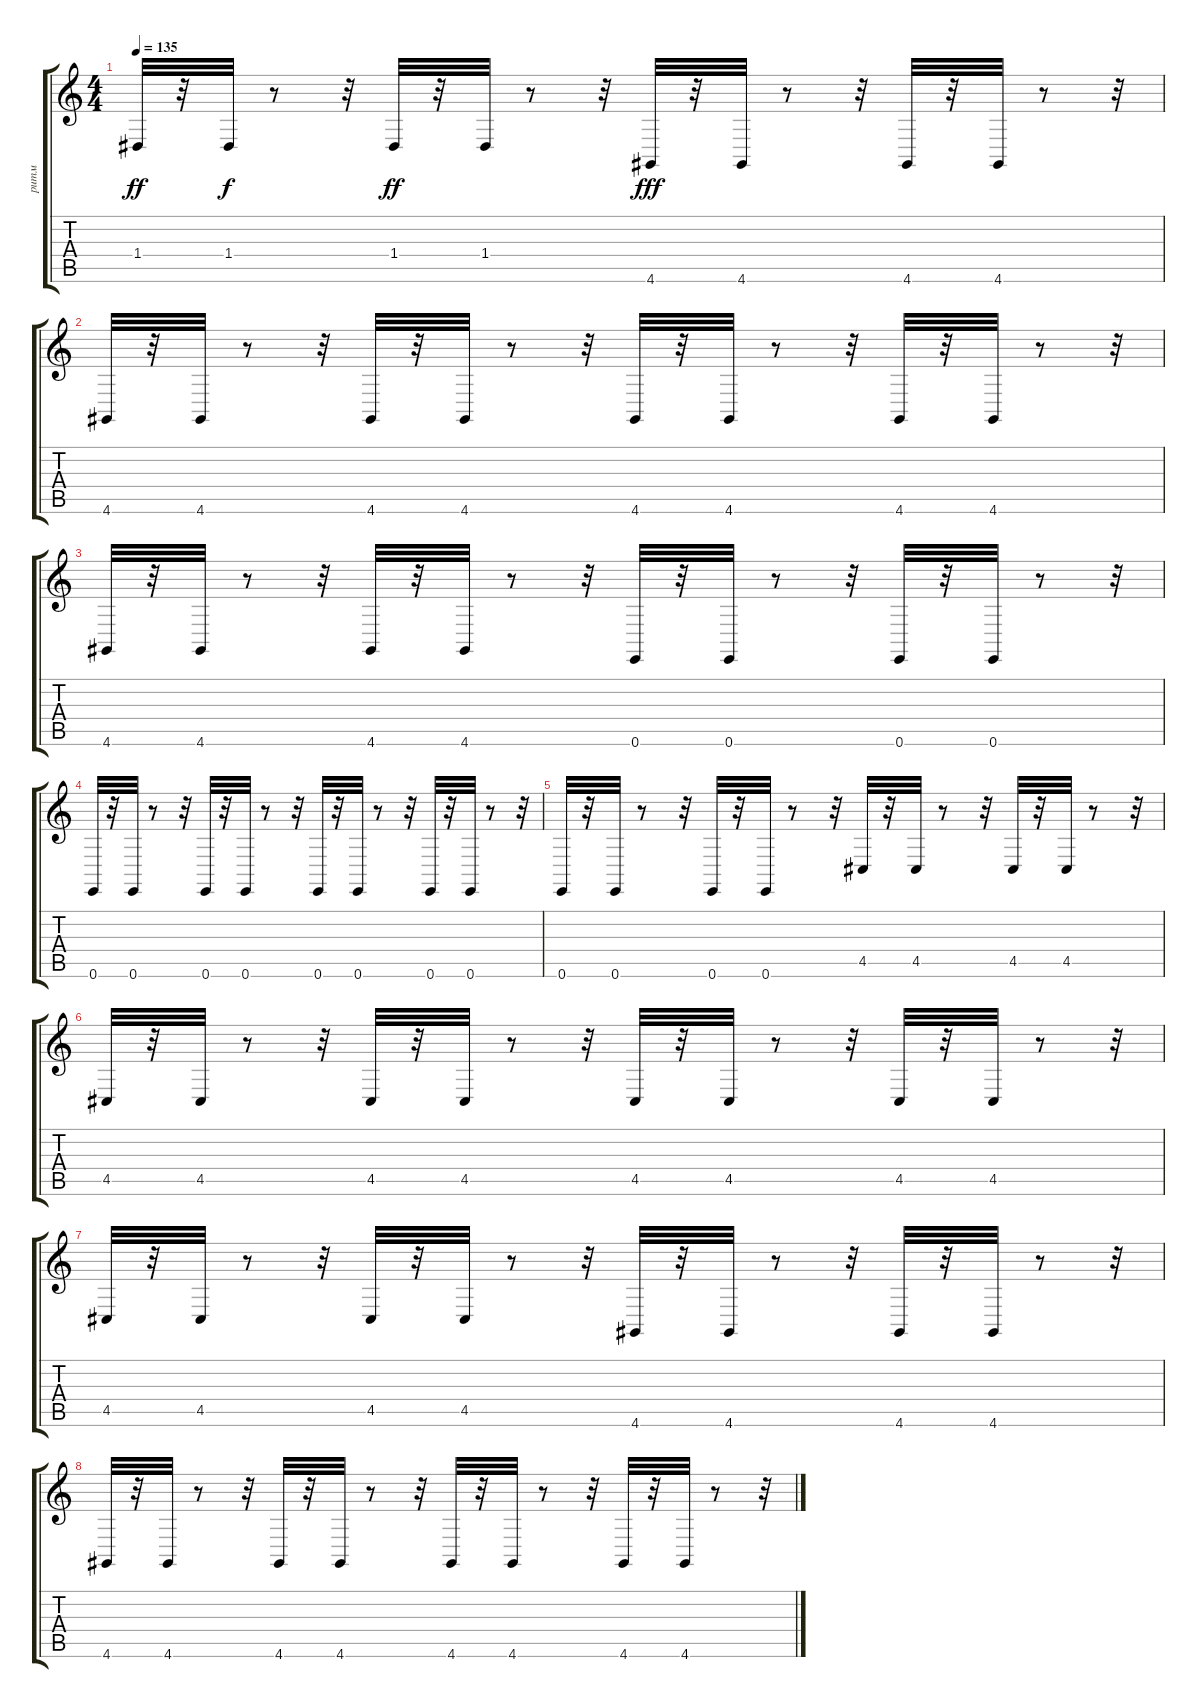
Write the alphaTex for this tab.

\track ("ритм" "ритм") {instrument orchestralharp}
\staff {score tabs}
\tuning (E4 B3 G3 D3 A2 E2) {hide}
\ts (4 4)
\tempo 135
\clef g2
\ks c
1.4.32{dy ff} r.32 1.4.32{dy f} r.8 r.32 1.4.32{dy ff} r.32 1.4.32 r.8 r.32 4.6.32{dy fff} r.32 4.6.32 r.8 r.32 4.6.32 r.32 4.6.32 r.8 r.32 |
4.6.32 r.32 4.6.32 r.8 r.32 4.6.32 r.32 4.6.32 r.8 r.32 4.6.32 r.32 4.6.32 r.8 r.32 4.6.32 r.32 4.6.32 r.8 r.32 |
4.6.32 r.32 4.6.32 r.8 r.32 4.6.32 r.32 4.6.32 r.8 r.32 0.6.32 r.32 0.6.32 r.8 r.32 0.6.32 r.32 0.6.32 r.8 r.32 |
0.6.32 r.32 0.6.32 r.8 r.32 0.6.32 r.32 0.6.32 r.8 r.32 0.6.32 r.32 0.6.32 r.8 r.32 0.6.32 r.32 0.6.32 r.8 r.32 |
0.6.32 r.32 0.6.32 r.8 r.32 0.6.32 r.32 0.6.32 r.8 r.32 4.5.32 r.32 4.5.32 r.8 r.32 4.5.32 r.32 4.5.32 r.8 r.32 |
4.5.32 r.32 4.5.32 r.8 r.32 4.5.32 r.32 4.5.32 r.8 r.32 4.5.32 r.32 4.5.32 r.8 r.32 4.5.32 r.32 4.5.32 r.8 r.32 |
4.5.32 r.32 4.5.32 r.8 r.32 4.5.32 r.32 4.5.32 r.8 r.32 4.6.32 r.32 4.6.32 r.8 r.32 4.6.32 r.32 4.6.32 r.8 r.32 |
4.6.32 r.32 4.6.32 r.8 r.32 4.6.32 r.32 4.6.32 r.8 r.32 4.6.32 r.32 4.6.32 r.8 r.32 4.6.32 r.32 4.6.32 r.8 r.32
